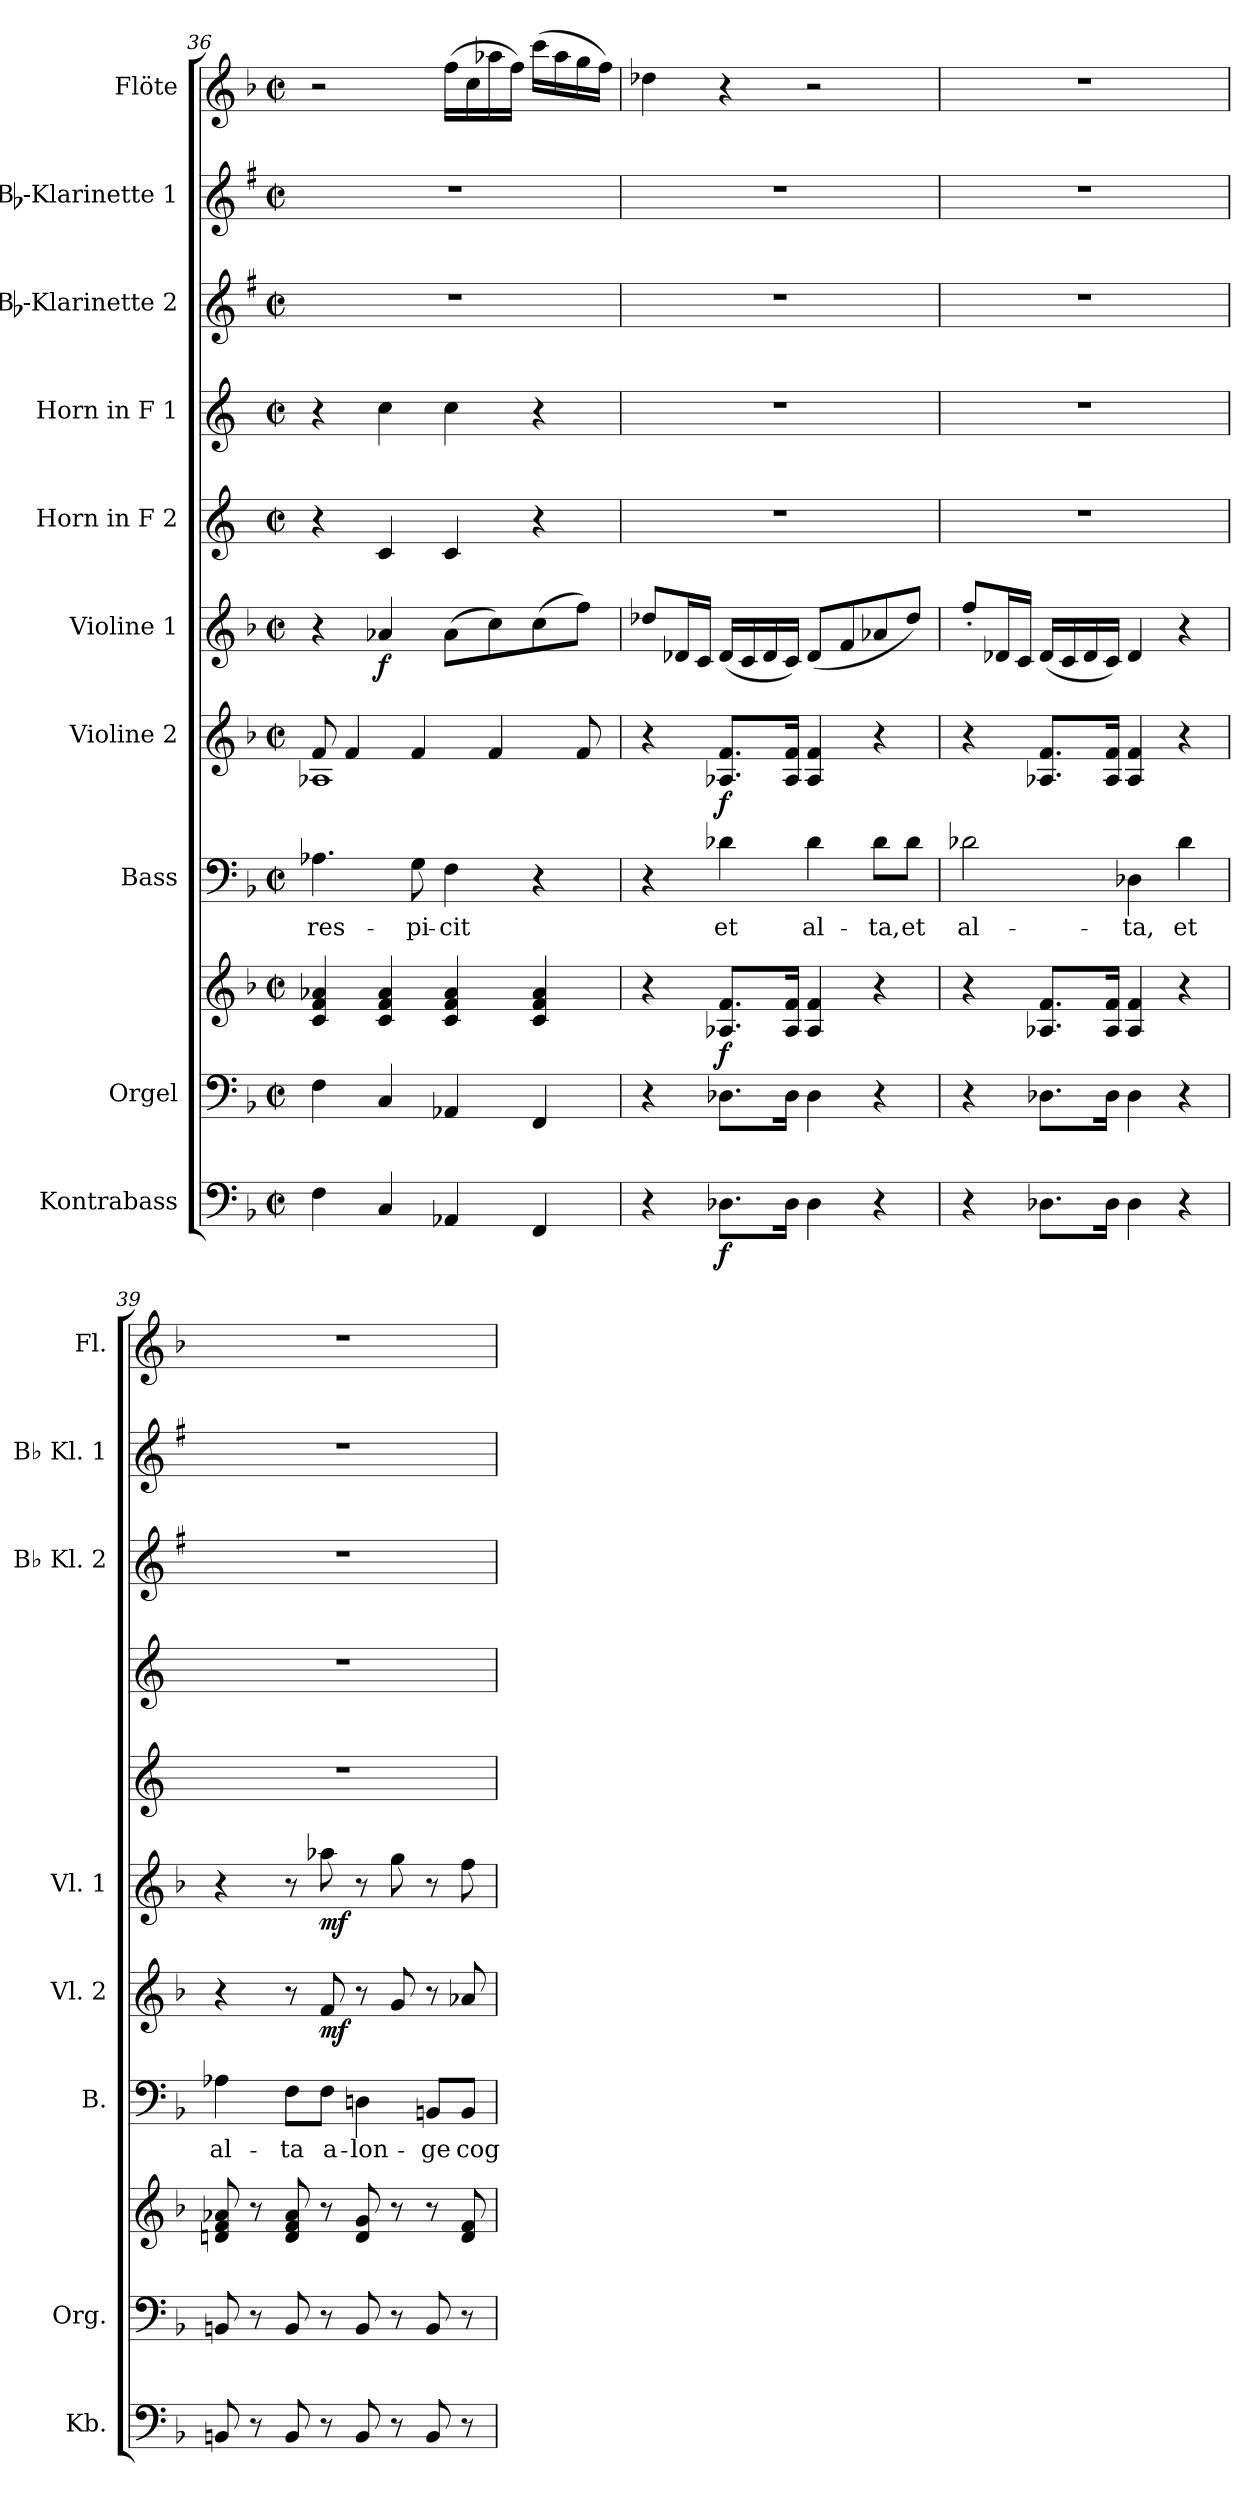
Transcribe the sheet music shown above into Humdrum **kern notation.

**kern	**dynam	**kern	**kern	**dynam	**kern	**text	**kern	**dynam	**kern	**dynam	**kern	**kern	**kern	**kern	**kern
*part10	*part10	*part9	*part9	*part9	*part8	*part8	*part7	*part7	*part6	*part6	*part5	*part4	*part3	*part2	*part1
*staff11	*staff11	*staff10	*staff9	*staff9/10	*staff8	*staff8	*staff7	*staff7	*staff6	*staff6	*staff5	*staff4	*staff3	*staff2	*staff1
*I"Kontrabass	*	*I"Orgel	*	*	*I"Bass	*	*I"Violine 2	*	*I"Violine 1	*	*I"Horn in F 2	*I"Horn in F 1	*I"Bb-Klarinette 2	*I"Bb-Klarinette 1	*I"Flöte
*I'Kb.	*	*I'Org.	*	*	*I'B.	*	*I'Vl. 2	*	*I'Vl. 1	*	*	*	*I'Bb Kl. 2	*I'Bb Kl. 1	*I'Fl.
*clefF4	*	*clefF4	*clefG2	*	*clefF4	*	*clefG2	*	*clefG2	*	*clefG2	*clefG2	*clefG2	*clefG2	*clefG2
*ITrd7c12	*	*	*	*	*	*	*	*	*	*	*ITrd4c7	*ITrd4c7	*ITrd1c2	*ITrd1c2	*
*k[b-]	*	*k[b-]	*k[b-]	*	*k[b-]	*	*k[b-]	*	*k[b-]	*	*k[b-]	*k[b-]	*k[b-]	*k[b-]	*k[b-]
*F:	*	*F:	*F:	*	*F:	*	*F:	*	*F:	*	*F:	*F:	*F:	*F:	*F:
*M2/2	*	*M2/2	*M2/2	*	*M2/2	*	*M2/2	*	*M2/2	*	*M2/2	*M2/2	*M2/2	*M2/2	*M2/2
*met(c|)	*	*met(c|)	*met(c|)	*	*met(c|)	*	*met(c|)	*	*met(c|)	*	*met(c|)	*met(c|)	*met(c|)	*met(c|)	*met(c|)
=36	=36	=36	=36	=36	=36	=36	=36	=36	=36	=36	=36	=36	=36	=36	=36
!	!	!	!	!	!	!LO:LY:b	!	!	!	!	!	!	!	!	!
*	*	*	*	*	*	*	*^	*	*	*	*	*	*	*	*
4FF\	.	4F\	4c/ 4f/ 4a-X/	.	4.A-X\	res-	8f/	1A-X	.	4r	.	4r	4r	1r	1r	2r
.	.	.	.	.	.	.	4f/	.	.	.	.	.	.	.	.	.
!	!	!	!	!	!	!	!	!	!	!	!LO:DY:b	!	!	!	!	!
4CC/	.	4C/	4c/ 4f/ 4a-/	.	.	.	.	.	.	4a-X/	f	4F/	4f\	.	.	.
!	!	!	!	!	!	!LO:LY:b	!	!	!	!	!	!	!	!	!	!
.	.	.	.	.	8G\	-pi-	4f/	.	.	.	.	.	.	.	.	.
!	!	!	!	!	!	!LO:LY:b	!	!	!	!	!	!	!	!	!	!
4AAA-X/	.	4AA-X/	4c/ 4f/ 4a-/	.	4F\	-cit	.	.	.	(>8a-\L	.	4F/	4f\	.	.	(>16ff\LL
.	.	.	.	.	.	.	.	.	.	.	.	.	.	.	.	16cc\
.	.	.	.	.	.	.	4f/	.	.	8cc\)	.	.	.	.	.	16aa-X\
.	.	.	.	.	.	.	.	.	.	.	.	.	.	.	.	16ff\JJ)
4FFF/	.	4FF/	4c/ 4f/ 4a-/	.	4r	.	.	.	.	(>8cc\	.	4r	4r	.	.	(>16ccc\LL
.	.	.	.	.	.	.	.	.	.	.	.	.	.	.	.	16aa-\
.	.	.	.	.	.	.	8f/	.	.	8ff\J)	.	.	.	.	.	16gg\
.	.	.	.	.	.	.	.	.	.	.	.	.	.	.	.	16ff\JJ)
*	*	*	*	*	*	*	*v	*v	*	*	*	*	*	*	*	*
=37	=37	=37	=37	=37	=37	=37	=37	=37	=37	=37	=37	=37	=37	=37	=37
4r	.	4r	4r	.	4r	.	4r	.	8dd-X/L	.	1r	1r	1r	1r	4dd-X\
.	.	.	.	.	.	.	.	.	16d-X/L	.	.	.	.	.	.
.	.	.	.	.	.	.	.	.	16c/JJ	.	.	.	.	.	.
!	!LO:DY:b	!	!	!LO:DY:b	!	!LO:LY:b	!	!LO:DY:b	!	!	!	!	!	!	!
8.DD-X\L	f	8.D-X\L	8.A-X/ 8.f/L	f	4d-X\	et	8.A-X/ 8.f/L	f	(<16d-/LL	.	.	.	.	.	4r
.	.	.	.	.	.	.	.	.	16c/	.	.	.	.	.	.
.	.	.	.	.	.	.	.	.	16d-/	.	.	.	.	.	.
16DD-\Jk	.	16D-\Jk	16A-/ 16f/Jk	.	.	.	16A-/ 16f/Jk	.	16c/JJ)	.	.	.	.	.	.
!	!	!	!	!	!	!LO:LY:b	!	!	!	!	!	!	!	!	!
4DD-\	.	4D-\	4A-/ 4f/	.	4d-\	al-	4A-/ 4f/	.	(<8d-/L	.	.	.	.	.	2r
.	.	.	.	.	.	.	.	.	8f/	.	.	.	.	.	.
!	!	!	!	!	!	!LO:LY:b	!	!	!	!	!	!	!	!	!
4r	.	4r	4r	.	8d-\L	-ta,	4r	.	8a-X/	.	.	.	.	.	.
!	!	!	!	!	!	!LO:LY:b	!	!	!	!	!	!	!	!	!
.	.	.	.	.	8d-\J	et	.	.	8dd-/J)	.	.	.	.	.	.
=38	=38	=38	=38	=38	=38	=38	=38	=38	=38	=38	=38	=38	=38	=38	=38
!	!	!	!	!	!	!LO:LY:b	!	!	!	!	!	!	!	!	!
4r	.	4r	4r	.	2d-X\	al-	4r	.	8ff'</L	.	1r	1r	1r	1r	1r
.	.	.	.	.	.	.	.	.	16d-X/L	.	.	.	.	.	.
.	.	.	.	.	.	.	.	.	16c/JJ	.	.	.	.	.	.
8.DD-X\L	.	8.D-X\L	8.A-X/ 8.f/L	.	.	.	8.A-X/ 8.f/L	.	(<16d-/LL	.	.	.	.	.	.
.	.	.	.	.	.	.	.	.	16c/	.	.	.	.	.	.
.	.	.	.	.	.	.	.	.	16d-/	.	.	.	.	.	.
16DD-\Jk	.	16D-\Jk	16A-/ 16f/Jk	.	.	.	16A-/ 16f/Jk	.	16c/JJ)	.	.	.	.	.	.
!	!	!	!	!	!	!LO:LY:b	!	!	!	!	!	!	!	!	!
4DD-\	.	4D-\	4A-/ 4f/	.	4D-X\	-ta,	4A-/ 4f/	.	4d-/	.	.	.	.	.	.
!	!	!	!	!	!	!LO:LY:b	!	!	!	!	!	!	!	!	!
4r	.	4r	4r	.	4d-\	et	4r	.	4r	.	.	.	.	.	.
!!LO:PB:g=z
=39	=39	=39	=39	=39	=39	=39	=39	=39	=39	=39	=39	=39	=39	=39	=39
!	!	!	!	!	!	!LO:LY:b	!	!	!	!	!	!	!	!	!
8BBBn/	.	8BBn/	8dn/ 8f/ 8a-X/	.	4A-X\	al-	4r	.	4r	.	1r	1r	1r	1r	1r
8r	.	8r	8r	.	.	.	.	.	.	.	.	.	.	.	.
!	!	!	!	!	!	!LO:LY:b	!	!	!	!	!	!	!	!	!
8BBB/	.	8BB/	8d/ 8f/ 8a-/	.	8F\L	-ta	8r	.	8r	.	.	.	.	.	.
!	!	!	!	!	!	!LO:LY:b	!	!LO:DY:b	!	!LO:DY:b	!	!	!	!	!
8r	.	8r	8r	.	8F\J	a-	8f/	mf	8aa-X\	mf	.	.	.	.	.
!	!	!	!	!	!	!LO:LY:b	!	!	!	!	!	!	!	!	!
8BBB/	.	8BB/	8d/ 8g/	.	4Dn\	-lon-	8r	.	8r	.	.	.	.	.	.
8r	.	8r	8r	.	.	.	8g/	.	8gg\	.	.	.	.	.	.
!	!	!	!	!	!	!LO:LY:b	!	!	!	!	!	!	!	!	!
8BBB/	.	8BB/	8r	.	8BBn/L	-ge	8r	.	8r	.	.	.	.	.	.
!	!	!	!	!	!	!LO:LY:b	!	!	!	!	!	!	!	!	!
8r	.	8r	8d/ 8f/	.	8BB/J	cog-	8a-X/	.	8ff\	.	.	.	.	.	.
=	=	=	=	=	=	=	=	=	=	=	=	=	=	=	=
*-	*-	*-	*-	*-	*-	*-	*-	*-	*-	*-	*-	*-	*-	*-	*-
